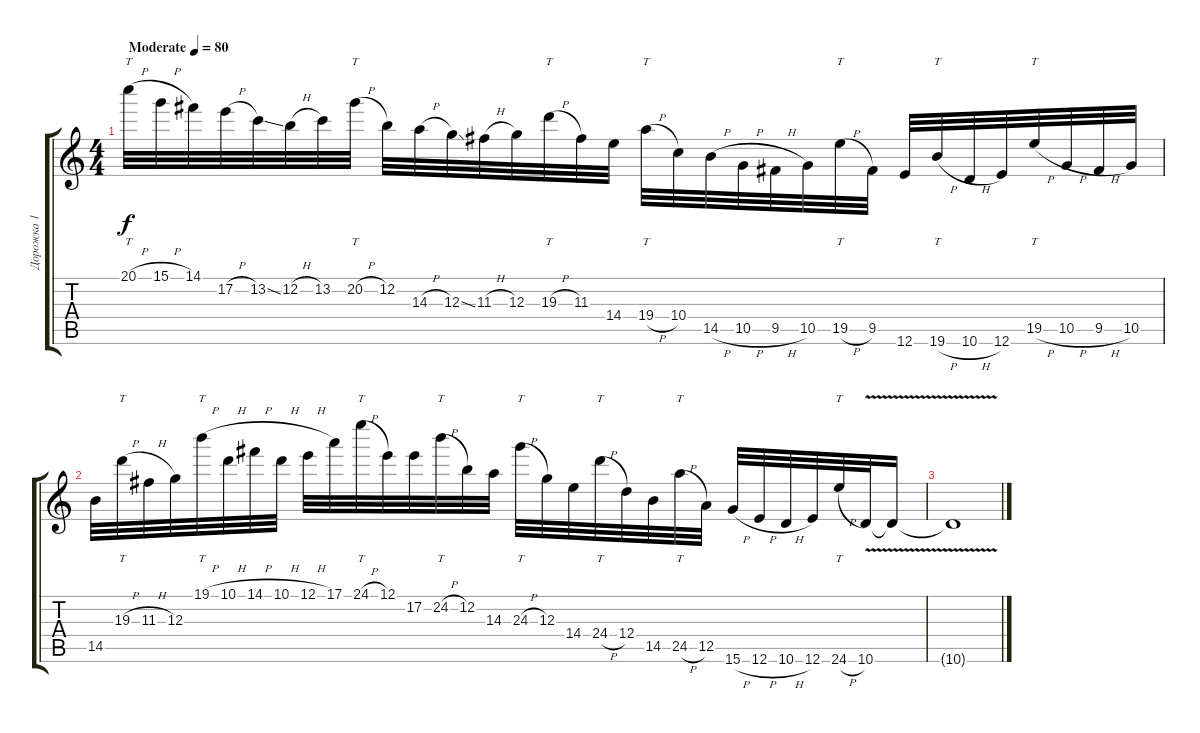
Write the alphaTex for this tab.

\track ("Дорожка 1" "Дорожка 1") {instrument overdrivenguitar}
\staff {score tabs}
\tuning (E4 B3 G3 D3 A2 E2) {hide}
\ts (4 4)
\tempo (80 "Moderate")
\clef g2
\ks c
20.1{h}.32{tt dy f instrument overdrivenguitar} 15.1{h}.32 14.1.32 17.2{h}.32 13.2{ss}.32 12.2{h}.32 13.2.32 20.2{h}.32{tt} 12.2.32 14.3{h}.32 12.3{ss}.32 11.3{h}.32 12.3.32 19.3{h}.32{tt} 11.3.32 14.4.32 19.4{h}.32{tt} 10.4.32 14.5{h}.32 10.5{h}.32 9.5{h}.32 10.5.32 19.5{h}.32{tt} 9.5.32 12.6.32 19.6{h}.32{tt} 10.6{h}.32 12.6.32 19.5{h}.32{tt} 10.5{h}.32 9.5{h}.32 10.5.32 |
14.5.32 19.3{h}.32{tt} 11.3{h}.32 12.3.32 19.1{h}.32{tt} 10.1{h}.32 14.1{h}.32 10.1{h}.32 12.1{h}.32 17.1.32 24.1{h}.32{tt} 12.1.32 17.2.32 24.2{h}.32{tt} 12.2.32 14.3.32 24.3{h}.32{tt} 12.3.32 14.4.32 24.4{h}.32{tt} 12.4.32 14.5.32 24.5{h}.32{tt} 12.5.32 15.6{h}.32 12.6{h}.32 10.6{h}.32 12.6.32 24.6{h}.32{tt} 10.6{v}.32 10.6{v t}.16 |
10.6{v t}.1
